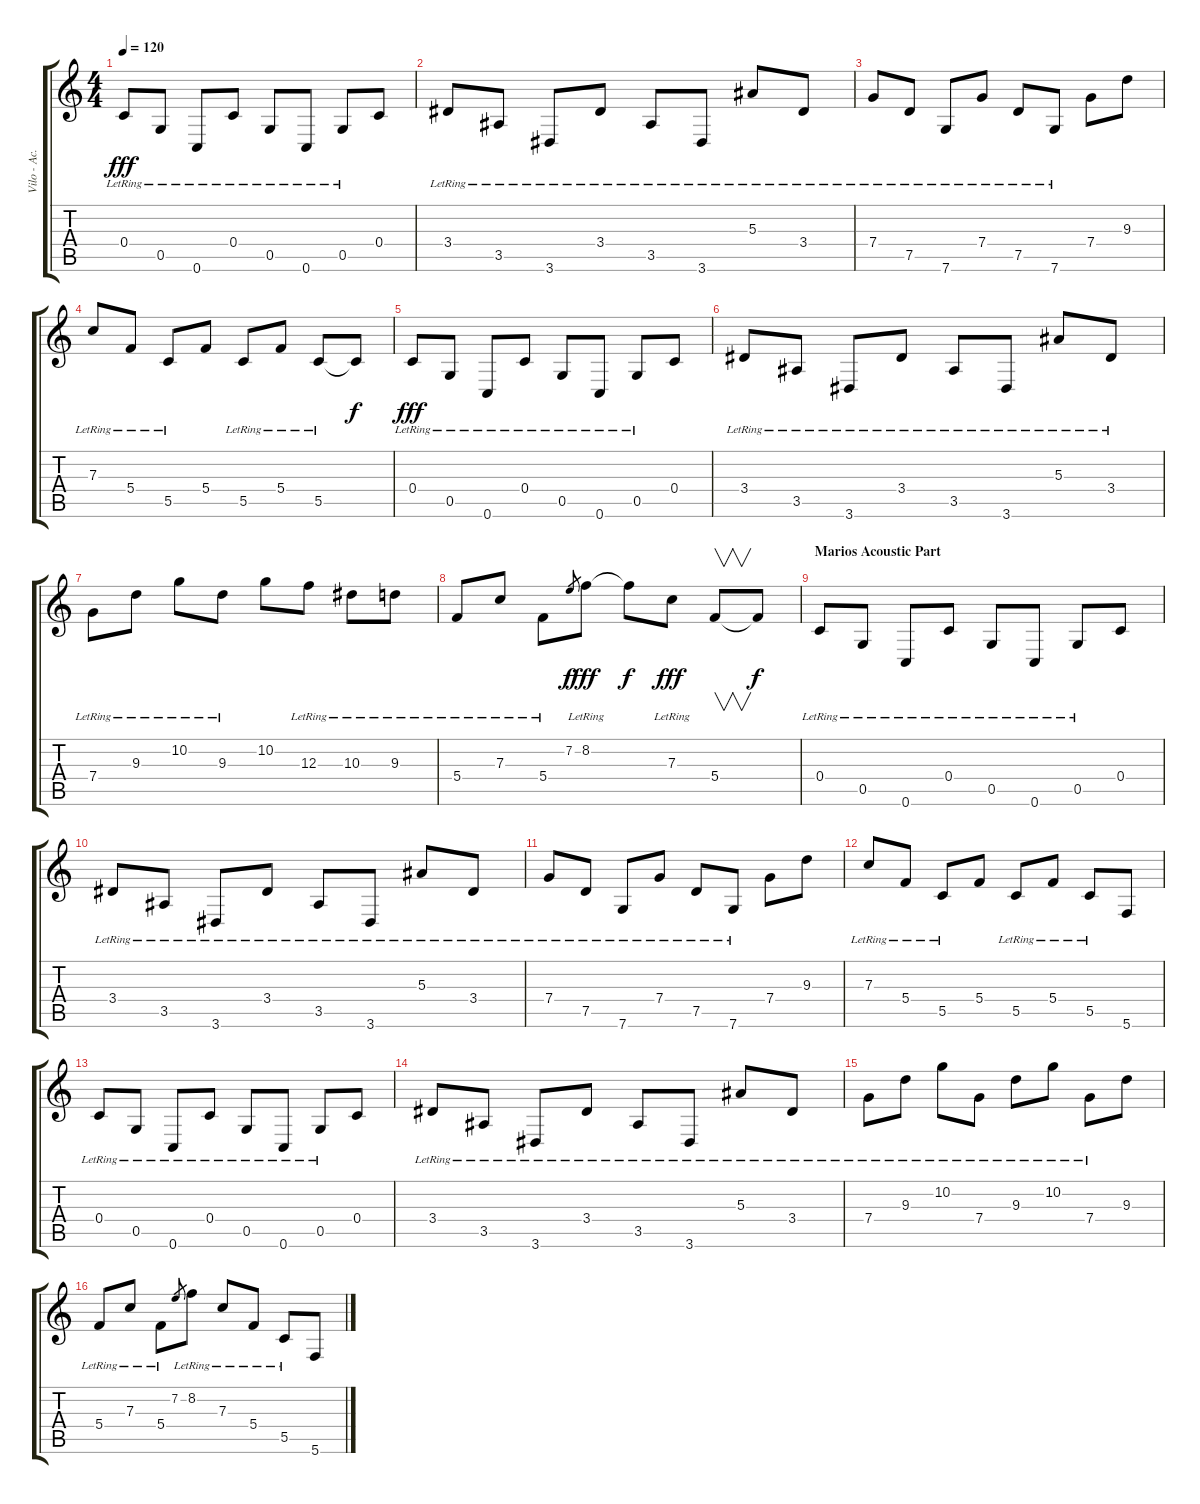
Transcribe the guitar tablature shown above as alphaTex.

\track ("Vilo - Ac." "Vilo - Ac.") {instrument acousticguitarsteel}
\staff {score tabs}
\tuning (D4 A3 F3 C3 G2 C2) {hide}
\ts (4 4)
\tempo 120
\clef g2
\ks c
0.4{lr}.8{dy fff} 0.5{lr}.8 0.6{lr}.8 0.4{lr}.8 0.5{lr}.8 0.6{lr}.8 0.5{lr}.8 0.4.8 |
3.4{lr}.8 3.5{lr}.8 3.6{lr}.8 3.4{lr}.8 3.5{lr}.8 3.6{lr}.8 5.3{lr}.8 3.4{lr}.8 |
7.4{lr}.8 7.5{lr}.8 7.6{lr}.8 7.4{lr}.8 7.5{lr}.8 7.6{lr}.8 7.4.8 9.3.8 |
7.3{lr}.8 5.4{lr}.8 5.5{lr}.8 5.4.8 5.5{lr}.8 5.4{lr}.8 5.5{lr}.8 5.5{t}.8{dy f} |
0.4{lr}.8{dy fff} 0.5{lr}.8 0.6{lr}.8 0.4{lr}.8 0.5{lr}.8 0.6{lr}.8 0.5{lr}.8 0.4.8 |
3.4{lr}.8 3.5{lr}.8 3.6{lr}.8 3.4{lr}.8 3.5{lr}.8 3.6{lr}.8 5.3{lr}.8 3.4{lr}.8 |
7.4{lr}.8 9.3{lr}.8 10.2{lr}.8 9.3{lr}.8 10.2.8 12.3{lr}.8 10.3{lr}.8 9.3{lr}.8 |
5.4{lr}.8 7.3{lr}.8 5.4{lr}.8 7.2.8{gr dy f} 8.2{lr}.8{dy fff} 8.2{t}.8{dy f} 7.3{lr}.8{dy fff} 5.4.8{v} 5.4{t}.8{dy f} |
\section ("" "Marios Acoustic Part  ")
0.4{lr}.8 0.5{lr}.8 0.6{lr}.8 0.4{lr}.8 0.5{lr}.8 0.6{lr}.8 0.5{lr}.8 0.4.8 |
3.4{lr}.8 3.5{lr}.8 3.6{lr}.8 3.4{lr}.8 3.5{lr}.8 3.6{lr}.8 5.3{lr}.8 3.4{lr}.8 |
7.4{lr}.8 7.5{lr}.8 7.6{lr}.8 7.4{lr}.8 7.5{lr}.8 7.6{lr}.8 7.4.8 9.3.8 |
7.3{lr}.8 5.4{lr}.8 5.5{lr}.8 5.4.8 5.5{lr}.8 5.4{lr}.8 5.5{lr}.8 5.6.8 |
0.4{lr}.8 0.5{lr}.8 0.6{lr}.8 0.4{lr}.8 0.5{lr}.8 0.6{lr}.8 0.5{lr}.8 0.4.8 |
3.4{lr}.8 3.5{lr}.8 3.6{lr}.8 3.4{lr}.8 3.5{lr}.8 3.6{lr}.8 5.3{lr}.8 3.4{lr}.8 |
7.4{lr}.8 9.3{lr}.8 10.2{lr}.8 7.4{lr}.8 9.3{lr}.8 10.2{lr}.8 7.4{lr}.8 9.3.8 |
5.4{lr}.8 7.3{lr}.8 5.4{lr}.8 7.2.8{gr} 8.2{lr}.8 7.3{lr}.8 5.4{lr}.8 5.5{lr}.8 5.6.8
